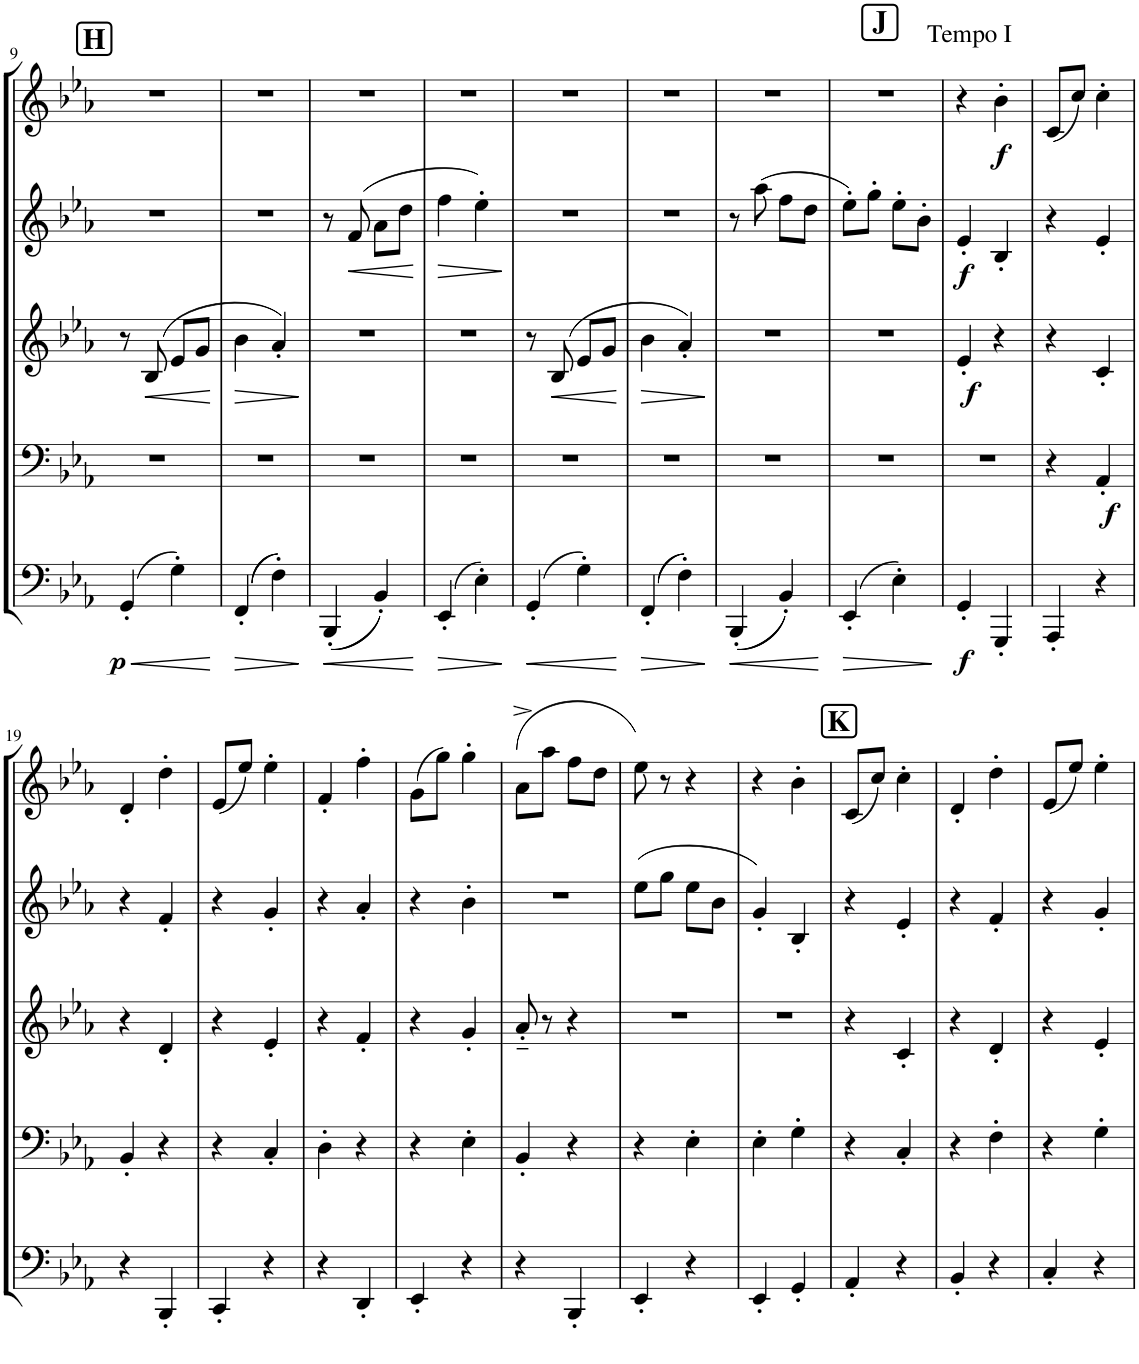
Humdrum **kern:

**kern	**dynam	**kern	**dynam	**kern	**dynam	**kern	**dynam	**kern	**dynam
*part5	*part5	*part4	*part4	*part3	*part3	*part2	*part2	*part1	*part1
*staff5	*staff5	*staff4	*staff4	*staff3	*staff3	*staff2	*staff2	*staff1	*staff1
*I"Tuba	*	*I"Trombone	*	*I"Horn in F	*	*I"Bb Trumpet 2	*	*I"Bb Trumpet 1	*
*I'Tba	*	*I'Trb	*	*I'Hn	*	*I'Tpt	*	*I'Tpt	*
!!LO:PB:g=z
*clefF4	*	*clefF4	*	*clefG2	*	*clefG2	*	*clefG2	*
*	*	*	*	*ITrd4c7	*	*ITrd1c2	*	*ITrd1c2	*
*k[b-e-a-]	*	*k[b-e-a-]	*	*k[b-e-a-]	*	*k[b-e-a-]	*	*k[b-e-a-]	*
*M2/4	*	*M2/4	*	*M2/4	*	*M2/4	*	*M2/4	*
!!LO:REH:place=s1:a:B:cj:fs=14:t=H
=9	=9	=9	=9	=9	=9	=9	=9	=9	=9
!	!LO:HP:b	!	!	!	!	!	!	!	!
!	!LO:DY:n=1:b	!	!	!	!	!	!	!	!
(4GG'/	< p	2r	.	8r	.	2r	.	2r	.
!	!	!	!	!	!LO:HP:b	!	!	!	!
.	.	.	.	(8B-/	<	.	.	.	.
4G'\)	.	.	.	8e-/L	.	.	.	.	.
.	.	.	.	8g/J	.	.	.	.	.
.	[	.	.	.	[	.	.	.	.
=10	=10	=10	=10	=10	=10	=10	=10	=10	=10
!	!LO:HP:b	!	!	!	!LO:HP:b	!	!	!	!
((4FF'/	>	2r	.	4b-\	>	2r	.	2r	.
4F'\))	.	.	.	4a-'/)	.	.	.	.	.
.	]	.	.	.	]	.	.	.	.
=11	=11	=11	=11	=11	=11	=11	=11	=11	=11
!	!LO:HP:b	!	!	!	!	!	!	!	!
((4BBB-'/	<	2r	.	2r	.	8r	.	2r	.
!	!	!	!	!	!	!	!LO:HP:b	!	!
.	.	.	.	.	.	(8f/	<	.	.
4BB-'/))	.	.	.	.	.	8a-\L	.	.	.
.	.	.	.	.	.	8dd\J	.	.	.
.	[	.	.	.	.	.	[	.	.
=12	=12	=12	=12	=12	=12	=12	=12	=12	=12
!	!LO:HP:b	!	!	!	!	!	!LO:HP:b	!	!
(4EE-'/	>	2r	.	2r	.	4ff\	>	2r	.
4E-'\)	.	.	.	.	.	4ee-'\)	.	.	.
.	]	.	.	.	.	.	]	.	.
=13	=13	=13	=13	=13	=13	=13	=13	=13	=13
!	!LO:HP:b	!	!	!	!	!	!	!	!
(4GG'/	<	2r	.	8r	.	2r	.	2r	.
!	!	!	!	!	!LO:HP:b	!	!	!	!
.	.	.	.	(8B-/	<	.	.	.	.
4G'\)	.	.	.	8e-/L	.	.	.	.	.
.	.	.	.	8g/J	.	.	.	.	.
.	[	.	.	.	[	.	.	.	.
=14	=14	=14	=14	=14	=14	=14	=14	=14	=14
!	!LO:HP:b	!	!	!	!LO:HP:b	!	!	!	!
((4FF'/	>	2r	.	4b-\	>	2r	.	2r	.
4F'\))	.	.	.	4a-'/)	.	.	.	.	.
.	]	.	.	.	]	.	.	.	.
=15	=15	=15	=15	=15	=15	=15	=15	=15	=15
!	!LO:HP:b	!	!	!	!	!	!	!	!
((4BBB-'/	<	2r	.	2r	.	8r	.	2r	.
.	.	.	.	.	.	(8aa-\	.	.	.
4BB-'/))	.	.	.	.	.	8ff\L	.	.	.
.	.	.	.	.	.	8dd\J	.	.	.
.	[	.	.	.	.	.	.	.	.
=16	=16	=16	=16	=16	=16	=16	=16	=16	=16
!	!LO:HP:b	!	!	!	!	!	!	!	!
(4EE-'/	>	2r	.	2r	.	8ee-'\L)	.	2r	.
.	.	.	.	.	.	8gg'\J	.	.	.
4E-'\)	.	.	.	.	.	8ee-'\L	.	.	.
.	.	.	.	.	.	8b-'\J	.	.	.
.	]	.	.	.	.	.	.	.	.
!!LO:REH:place=s1:a:B:cj:fs=14:t=J
=17	=17	=17	=17	=17	=17	=17	=17	=17	=17
!	!	!	!	!	!	!	!	!LO:TX:a:t=Tempo I	!
!	!LO:DY:b	!	!	!	!LO:DY:b	!	!LO:DY:b	!	!
4GG'/	f	2r	.	4e-'/	f	4e-'/	f	4r	.
!	!	!	!	!	!	!	!	!	!LO:DY:b
4GGG'/	.	.	.	4r	.	4B-'/	.	4b-'\	f
=18	=18	=18	=18	=18	=18	=18	=18	=18	=18
4AAA-'/	.	4r	.	4r	.	4r	.	(8c/L	.
.	.	.	.	.	.	.	.	8cc/J)	.
!	!	!	!LO:DY:b	!	!	!	!	!	!
4r	.	4AA-'/	f	4c'/	.	4e-'/	.	4cc'\	.
!!LO:LB:g=z
=19	=19	=19	=19	=19	=19	=19	=19	=19	=19
4r	.	4BB-'/	.	4r	.	4r	.	4d'/	.
4BBB-'/	.	4r	.	4d'/	.	4f'/	.	4dd'\	.
=20	=20	=20	=20	=20	=20	=20	=20	=20	=20
4CC'/	.	4r	.	4r	.	4r	.	(8e-/L	.
.	.	.	.	.	.	.	.	8ee-/J)	.
4r	.	4C'/	.	4e-'/	.	4g'/	.	4ee-'\	.
=21	=21	=21	=21	=21	=21	=21	=21	=21	=21
4r	.	4D'\	.	4r	.	4r	.	4f'/	.
4DD'/	.	4r	.	4f'/	.	4a-'/	.	4ff'\	.
=22	=22	=22	=22	=22	=22	=22	=22	=22	=22
4EE-'/	.	4r	.	4r	.	4r	.	(8g\L	.
.	.	.	.	.	.	.	.	8gg\J)	.
4r	.	4E-'\	.	4g'/	.	4b-'\	.	4gg'\	.
=23	=23	=23	=23	=23	=23	=23	=23	=23	=23
4r	.	4BB-'/	.	8a-'~/	.	2r	.	(8a-^\L	.
.	.	.	.	8r	.	.	.	8aa-\J	.
4BBB-'/	.	4r	.	4r	.	.	.	8ff\L	.
.	.	.	.	.	.	.	.	8dd\J	.
=24	=24	=24	=24	=24	=24	=24	=24	=24	=24
4EE-'/	.	4r	.	2r	.	(8ee-\L	.	8ee-\)	.
.	.	.	.	.	.	8gg\J	.	8r	.
4r	.	4E-'\	.	.	.	8ee-\L	.	4r	.
.	.	.	.	.	.	8b-\J	.	.	.
=25	=25	=25	=25	=25	=25	=25	=25	=25	=25
4EE-'/	.	4E-'\	.	2r	.	4g'/)	.	4r	.
4GG'/	.	4G'\	.	.	.	4B-'/	.	4b-'\	.
!!LO:REH:place=s1:a:B:cj:fs=14:t=K
=26	=26	=26	=26	=26	=26	=26	=26	=26	=26
4AA-'/	.	4r	.	4r	.	4r	.	(8c/L	.
.	.	.	.	.	.	.	.	8cc/J)	.
4r	.	4C'/	.	4c'/	.	4e-'/	.	4cc'\	.
=27	=27	=27	=27	=27	=27	=27	=27	=27	=27
4BB-'/	.	4r	.	4r	.	4r	.	4d'/	.
4r	.	4F'\	.	4d'/	.	4f'/	.	4dd'\	.
=28	=28	=28	=28	=28	=28	=28	=28	=28	=28
4C'/	.	4r	.	4r	.	4r	.	(8e-/L	.
.	.	.	.	.	.	.	.	8ee-/J)	.
4r	.	4G'\	.	4e-'/	.	4g'/	.	4ee-'\	.
=	=	=	=	=	=	=	=	=	=
*-	*-	*-	*-	*-	*-	*-	*-	*-	*-
